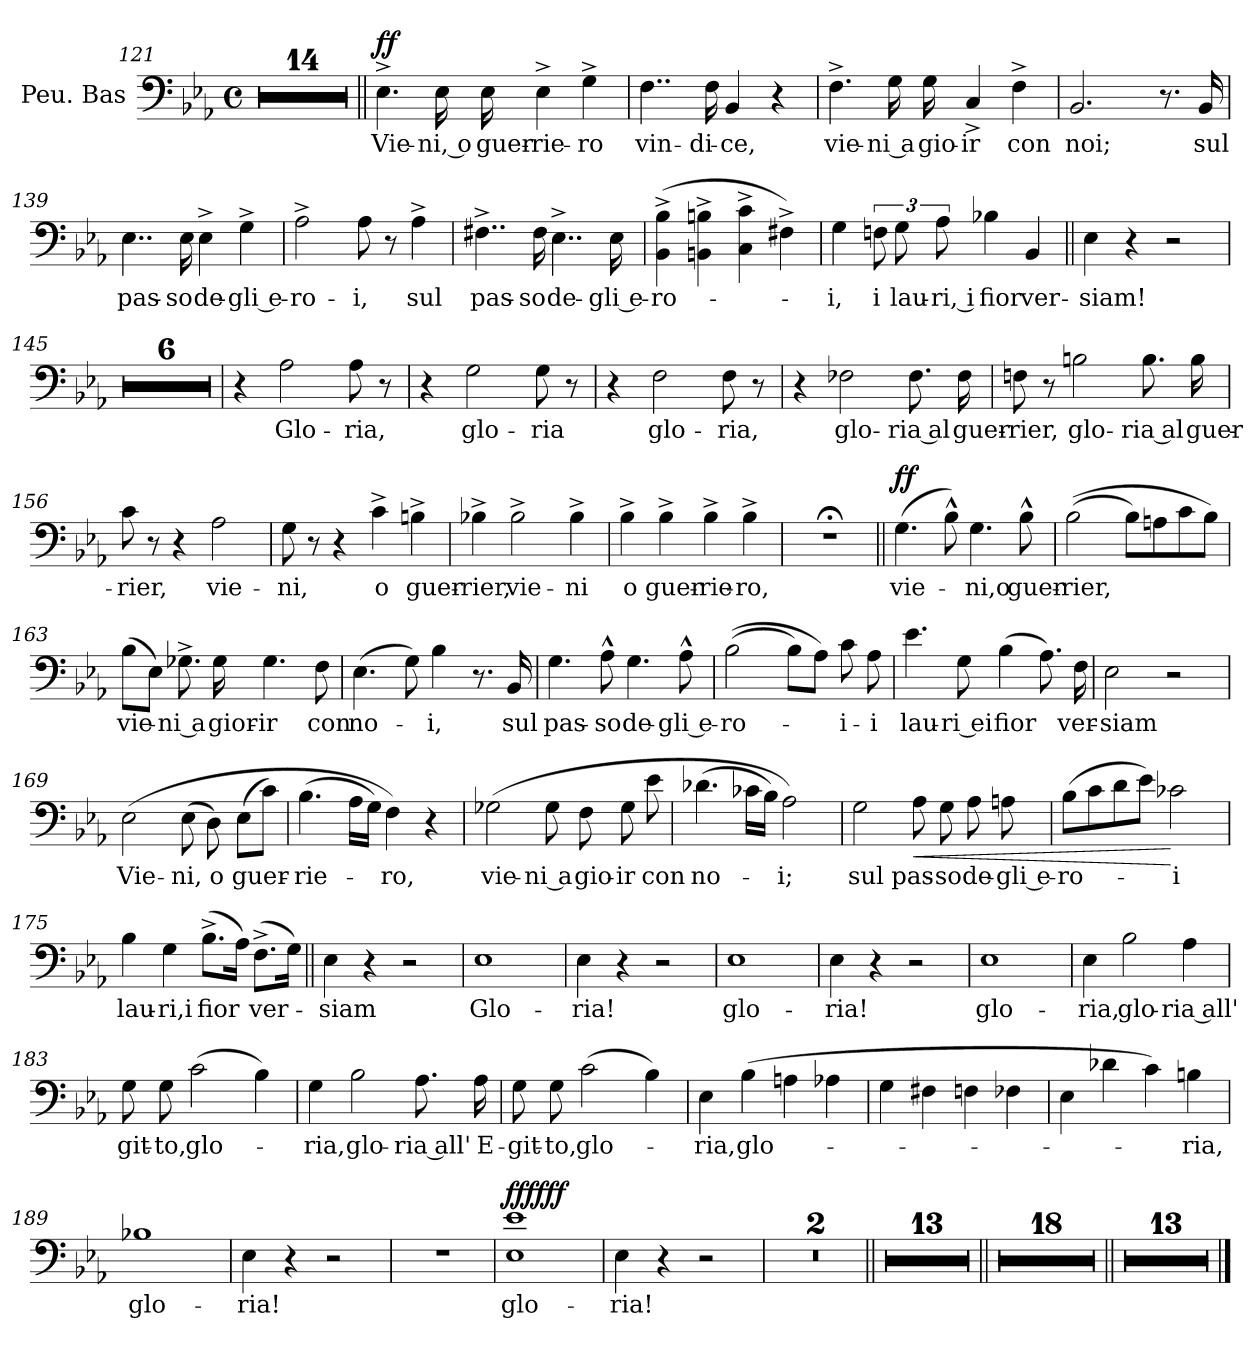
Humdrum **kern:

**kern	**text	**dynam
*part1	*part1	*part1
*staff1	*staff1	*staff1
*I"Peu. Bas	*	*
*I'Peu. Bas	*	*
*clefF4	*	*
*k[b-e-a-]	*	*
*M4/4	*	*
*met(c)	*	*
=121	=121	=121
1r	.	.
!!LO:LB:g=z
=122	=122	=122
1r	.	.
=123	=123	=123
1r	.	.
=124	=124	=124
1r	.	.
!!LO:LB:g=z
=125	=125	=125
1r	.	.
=126	=126	=126
1r	.	.
=127	=127	=127
1r	.	.
!!LO:LB:g=z
=128	=128	=128
1r	.	.
=129	=129	=129
1r	.	.
=130	=130	=130
1r	.	.
!!LO:LB:g=z
=131	=131	=131
1r	.	.
=132	=132	=132
1r	.	.
=133	=133	=133
1r	.	.
=134	=134	=134
1r	.	.
!!LO:PB:g=z
=135||	=135||	=135||
!	!LO:LY:b:color=#0055FF	!LO:DY:a
4.E-^\	Vie-	ff
!	!LO:LY:b:color=#0055FF	!
16E-\	ni, o	.
!	!LO:LY:b:color=#0055FF	!
16E-\	guer-	.
!	!LO:LY:b:color=#0055FF	!
4E-^\	-rie-	.
!	!LO:LY:b:color=#0055FF	!
4G^\	-ro	.
=136	=136	=136
!	!LO:LY:b:color=#0055FF	!
4..F\	vin-	.
!	!LO:LY:b:color=#0055FF	!
16F\	-di-	.
!	!LO:LY:b:color=#0055FF	!
4BB-/	-ce,	.
4r	.	.
=137	=137	=137
!	!LO:LY:b:color=#0055FF	!
4.F^\	vie-	.
!	!LO:LY:b:color=#0055FF	!
16G\	ni a	.
!	!LO:LY:b:color=#0055FF	!
16G\	gio-	.
!	!LO:LY:b:color=#0055FF	!
4C^/	-ir	.
!	!LO:LY:b:color=#0055FF	!
4F^\	con	.
!!LO:PB:g=z
=138	=138	=138
!	!LO:LY:b:color=#0055FF	!
2.BB-/	noi;	.
8.r	.	.
!	!LO:LY:b:color=#0055FF	!
16BB-/	sul	.
=139	=139	=139
!	!LO:LY:b:color=#0055FF	!
4..E-\	pas-	.
!	!LO:LY:b:color=#0055FF	!
16E-\	-so	.
!	!LO:LY:b:color=#0055FF	!
4E-^\	de-	.
!	!LO:LY:b:color=#0055FF	!
4G^\	gli e-	.
=140	=140	=140
!	!LO:LY:b:color=#0055FF	!
2A-^\	-ro-	.
!	!LO:LY:b:color=#0055FF	!
8A-\	-i,	.
8r	.	.
!	!LO:LY:b:color=#0055FF	!
4A-^\	sul	.
=141	=141	=141
!	!LO:LY:b:color=#0055FF	!
4..F#X^\	pas-	.
!	!LO:LY:b:color=#0055FF	!
16F#\	-so	.
!	!LO:LY:b:color=#0055FF	!
4..E-^\	de-	.
!	!LO:LY:b:color=#0055FF	!
16E-\	gli e-	.
!!LO:PB:g=z
=142	=142	=142
!	!LO:LY:b:color=#0055FF	!
(>4BB-\^ 4B-\^	-ro-	.
4BBn\^ 4Bn\^	.	.
4C\^ 4c\^	.	.
4F#X^\)	.	.
=143	=143	=143
!	!LO:LY:b:color=#0055FF	!
4G\	-i,	.
!	!LO:LY:b:color=#0055FF	!
12Fn\	i	.
!	!LO:LY:b:color=#0055FF	!
12G\	lau-	.
!	!LO:LY:b:color=#0055FF	!
12A-\	ri, i	.
!	!LO:LY:b:color=#0055FF	!
4B-X\	fior	.
!	!LO:LY:b:color=#0055FF	!
4BB-/	ver-	.
=144||	=144||	=144||
!	!LO:LY:b:color=#0055FF	!
4E-\	-siam!	.
4r	.	.
2r	.	.
!!LO:PB:g=z
=145	=145	=145
1r	.	.
=146	=146	=146
1r	.	.
=147	=147	=147
1r	.	.
!!LO:LB:g=z
=148	=148	=148
1r	.	.
=149	=149	=149
1r	.	.
=150	=150	=150
1r	.	.
!!LO:PB:g=z
=151	=151	=151
4r	.	.
!	!LO:LY:b:color=#0055FF	!
2A-\	Glo-	.
!	!LO:LY:b:color=#0055FF	!
8A-\	-ria,	.
8r	.	.
=152	=152	=152
4r	.	.
!	!LO:LY:b:color=#0055FF	!
2G\	glo-	.
!	!LO:LY:b:color=#0055FF	!
8G\	-ria	.
8r	.	.
=153	=153	=153
4r	.	.
!	!LO:LY:b:color=#0055FF	!
2F\	glo-	.
!	!LO:LY:b:color=#0055FF	!
8F\	-ria,	.
8r	.	.
=154	=154	=154
4r	.	.
!	!LO:LY:b:color=#0055FF	!
2F-X\	glo-	.
!	!LO:LY:b:color=#0055FF	!
8.F-\	ria al	.
!	!LO:LY:b:color=#0055FF	!
16F-\	guer-	.
!!LO:PB:g=z
=155	=155	=155
!	!LO:LY:b:color=#0055FF	!
8Fn\	-rier,	.
8r	.	.
!	!LO:LY:b:color=#0055FF	!
2Bn\	glo-	.
!	!LO:LY:b:color=#0055FF	!
8.B\	ria al	.
!	!LO:LY:b:color=#0055FF	!
16B\	guer-	.
=156	=156	=156
!	!LO:LY:b:color=#0055FF	!
8c\	-rier,	.
8r	.	.
4r	.	.
!	!LO:LY:b:color=#0055FF	!
2A-\	vie-	.
=157	=157	=157
!	!LO:LY:b:color=#0055FF	!
8G\	-ni,	.
8r	.	.
4r	.	.
!	!LO:LY:b:color=#0055FF	!
4c^\	o	.
!	!LO:LY:b:color=#0055FF	!
4Bn^\	guer-	.
=158	=158	=158
!	!LO:LY:b:color=#0055FF	!
4B-X^\	-rier,	.
!	!LO:LY:b:color=#0055FF	!
2B-^\	vie-	.
!	!LO:LY:b:color=#0055FF	!
4B-^\	-ni	.
=159	=159	=159
!	!LO:LY:b:color=#0055FF	!
4B-^\	o	.
!	!LO:LY:b:color=#0055FF	!
4B-^\	guer-	.
!	!LO:LY:b:color=#0055FF	!
4B-^\	-rie-	.
!	!LO:LY:b:color=#0055FF	!
4B-^\	-ro,	.
=160	=160	=160
1r;<	.	.
!!LO:PB:g=z
=161||	=161||	=161||
!	!LO:LY:b:color=#0055FF	!LO:DY:a
(>4.G\	vie-	ff
8B-^^\)	.	.
!	!LO:LY:b:color=#0055FF	!
4.G\	-ni,o	.
!	!LO:LY:b:color=#0055FF	!
8B-^^\	guer-	.
=162	=162	=162
!	!LO:LY:b:color=#0055FF	!
(>(>2B-\	-rier,	.
8B-\L)	.	.
8An\	.	.
8c\	.	.
8B-\J)	.	.
=163	=163	=163
!	!LO:LY:b:color=#0055FF	!
(>8B-\L	vie-	.
8E-\J)	.	.
!	!LO:LY:b:color=#0055FF	!
8.G-X^\	-ni a	.
!	!LO:LY:b:color=#0055FF	!
16G-\	gior-	.
!	!LO:LY:b:color=#0055FF	!
4.G-\	-ir	.
!	!LO:LY:b:color=#0055FF	!
8F\	con	.
=164	=164	=164
!	!LO:LY:b:color=#0055FF	!
(>4.E-\	no-	.
8G\)	.	.
!	!LO:LY:b:color=#0055FF	!
4B-\	-i,	.
8.r	.	.
!	!LO:LY:b:color=#0055FF	!
16BB-/	sul	.
!!LO:PB:g=z
=165	=165	=165
!	!LO:LY:b:color=#0055FF	!
4.G\	pas-	.
!	!LO:LY:b:color=#0055FF	!
8A-^^\	-so	.
!	!LO:LY:b:color=#0055FF	!
4.G\	de-	.
!	!LO:LY:b:color=#0055FF	!
8A-^^\	-gli e-	.
=166	=166	=166
!	!LO:LY:b:color=#0055FF	!
(>(>2B-\	-ro-	.
8B-\L)	.	.
8A-\J)	.	.
!	!LO:LY:b:color=#0055FF	!
8c\	-i-	.
!	!LO:LY:b:color=#0055FF	!
8A-\	-i	.
=167	=167	=167
!	!LO:LY:b:color=#0055FF	!
4.e-\	lau-	.
!	!LO:LY:b:color=#0055FF	!
8G\	-ri ei	.
!	!LO:LY:b:color=#0055FF	!
(>4B-\	fior	.
8.A-\)	.	.
!	!LO:LY:b:color=#0055FF	!
16F\	ver-	.
=168	=168	=168
!	!LO:LY:b:color=#0055FF	!
2E-\	-siam	.
2r	.	.
!!LO:PB:g=z
=169	=169	=169
!	!LO:LY:b:color=#0055FF	!
(>2E-\	Vie-	.
!	!LO:LY:b:color=#0055FF	!
(>8E-\	-ni,	.
!	!LO:LY:b:color=#0055FF	!
8D\)	o	.
!	!LO:LY:b:color=#0055FF	!
(>8E-\L	guer-	.
8c\J)	.	.
=170	=170	=170
!	!LO:LY:b:color=#0055FF	!
(>4.B-\	-rie-	.
16A-\LL	.	.
16G\JJ)	.	.
!	!LO:LY:b:color=#0055FF	!
4F\)	-ro,	.
4r	.	.
=171	=171	=171
!	!LO:LY:b:color=#0055FF	!
(>2G-X\	vie-	.
!	!LO:LY:b:color=#0055FF	!
8G-\	-ni a	.
!	!LO:LY:b:color=#0055FF	!
8F\	gio-	.
!	!LO:LY:b:color=#0055FF	!
8G-\	-ir	.
!	!LO:LY:b:color=#0055FF	!
8e-\	con	.
=172	=172	=172
!	!LO:LY:b:color=#0055FF	!
(>4.d-X\	no-	.
16c-X\LL	.	.
16B-\JJ)	.	.
!	!LO:LY:b:color=#0055FF	!
2A-\)	-i;	.
!!LO:PB:g=z
=173	=173	=173
!	!LO:LY:b:color=#0055FF	!
2G\	sul	.
!	!LO:LY:b:color=#0055FF	!LO:HP:b
8A-\	pas-	<
!	!LO:LY:b:color=#0055FF	!
8G\	-so	.
!	!LO:LY:b:color=#0055FF	!
8A-\	de-	.
!	!LO:LY:b:color=#0055FF	!
8An\	gli e-	.
=174	=174	=174
!	!LO:LY:b:color=#0055FF	!
(>8B-\L	ro-	.
8c\	.	.
8d\	.	.
8e-\J)	.	.
!	!LO:LY:b:color=#0055FF	!
2c-X\	-i	[
=175	=175	=175
!	!LO:LY:b:color=#0055FF	!
4B-\	lau-	.
!	!LO:LY:b:color=#0055FF	!
4G\	-ri,i	.
!	!LO:LY:b:color=#0055FF	!
(>8.B-^\L	fior	.
16A-\Jk)	.	.
!	!LO:LY:b:color=#0055FF	!
(>8.F^\L	ver-	.
16G\Jk)	.	.
!!LO:PB:g=z
=176||	=176||	=176||
!	!LO:LY:b:color=#0055FF	!
4E-\	siam	.
4r	.	.
2r	.	.
=177	=177	=177
!	!LO:LY:b:color=#0055FF	!
1E-	Glo-	.
=178	=178	=178
!	!LO:LY:b:color=#0055FF	!
4E-\	-ria!	.
4r	.	.
2r	.	.
=179	=179	=179
!	!LO:LY:b:color=#0055FF	!
1E-	glo-	.
!!LO:PB:g=z
=180	=180	=180
!	!LO:LY:b:color=#0055FF	!
4E-\	-ria!	.
4r	.	.
2r	.	.
=181	=181	=181
!	!LO:LY:b:color=#0055FF	!
1E-	glo-	.
=182	=182	=182
!	!LO:LY:b:color=#0055FF	!
4E-\	ria,	.
!	!LO:LY:b:color=#0055FF	!
2B-\	glo-	.
!	!LO:LY:b:color=#0055FF	!
4A-\	ria all'	.
=183	=183	=183
!	!LO:LY:b:color=#0055FF	!
8G\	git-	.
!	!LO:LY:b:color=#0055FF	!
8G\	-to,	.
!	!LO:LY:b:color=#0055FF	!
(>2c\	glo-	.
4B-\)	.	.
!!LO:PB:g=z
=184	=184	=184
!	!LO:LY:b:color=#0055FF	!
4G\	-ria,	.
!	!LO:LY:b:color=#0055FF	!
2B-\	glo-	.
!	!LO:LY:b:color=#0055FF	!
8.A-\	ria all'	.
!	!LO:LY:b:color=#0055FF	!
16A-\	E-	.
=185	=185	=185
!	!LO:LY:b:color=#0055FF	!
8G\	-git-	.
!	!LO:LY:b:color=#0055FF	!
8G\	-to,	.
!	!LO:LY:b:color=#0055FF	!
(>2c\	glo-	.
4B-\)	.	.
=186	=186	=186
!	!LO:LY:b:color=#0055FF	!
4E-\	-ria,	.
!	!LO:LY:b:color=#0055FF	!
(>4B-\	glo-	.
4An\	.	.
4A-X\	.	.
!!LO:PB:g=z
=187	=187	=187
4G\	.	.
4F#X\	.	.
4Fn\	.	.
4F-X\	.	.
=188	=188	=188
4E-\	.	.
4d-X\	.	.
4c\)	.	.
!	!LO:LY:b:color=#0055FF	!
4Bn\	-ria,	.
=189	=189	=189
!	!LO:LY:b:color=#0055FF	!
1B-X	glo-	.
!!LO:PB:g=z
=190	=190	=190
!	!LO:LY:b:color=#0055FF	!
4E-\	-ria!	.
4r	.	.
2r	.	.
=191	=191	=191
1r	.	.
=192	=192	=192
!	!LO:LY:b:color=#0055FF	!LO:DY:a
*^	*	*
!	!	!	!LO:DY:n=1:a
1e-	1E-	glo-	fff fff
*v	*v	*	*
=193	=193	=193
*^	*	*
!	!	!LO:LY:b:color=#0055FF	!
*v	*v	*	*
4E-\	-ria!	.
4r	.	.
2r	.	.
!!LO:PB:g=z
=194	=194	=194
1r	.	.
=195	=195	=195
1r	.	.
=196||	=196||	=196||
1r	.	.
=197	=197	=197
1r	.	.
!!LO:LB:g=z
=198	=198	=198
1r	.	.
=199	=199	=199
1r	.	.
=200	=200	=200
1r	.	.
=201	=201	=201
1r	.	.
!!LO:LB:g=z
=202	=202	=202
1r	.	.
=203	=203	=203
1r	.	.
=204	=204	=204
1r	.	.
=205	=205	=205
1r	.	.
!!LO:LB:g=z
=206	=206	=206
1r	.	.
=207	=207	=207
1r	.	.
=208	=208	=208
1r	.	.
=209||	=209||	=209||
1r	.	.
!!LO:LB:g=z
=210	=210	=210
1r	.	.
=211	=211	=211
1r	.	.
=212	=212	=212
1r	.	.
!!LO:PB:g=z
=213	=213	=213
1r	.	.
=214	=214	=214
1r	.	.
=215	=215	=215
1r	.	.
=216	=216	=216
1r	.	.
!!LO:LB:g=z
=217	=217	=217
1r	.	.
=218	=218	=218
1r	.	.
=219	=219	=219
1r	.	.
=220	=220	=220
1r	.	.
!!LO:LB:g=z
=221	=221	=221
1r	.	.
=222	=222	=222
1r	.	.
=223	=223	=223
1r	.	.
=224	=224	=224
1r	.	.
!!LO:LB:g=z
=225	=225	=225
1r	.	.
=226	=226	=226
1r	.	.
=227||	=227||	=227||
1r	.	.
=228	=228	=228
1r	.	.
!!LO:PB:g=z
=229	=229	=229
1r	.	.
=230	=230	=230
1r	.	.
=231	=231	=231
1r	.	.
=232	=232	=232
1r	.	.
!!LO:PB:g=z
=233	=233	=233
1r	.	.
=234	=234	=234
1r	.	.
=235	=235	=235
1r	.	.
=236	=236	=236
1r	.	.
!!LO:LB:g=z
=237	=237	=237
1r	.	.
=238	=238	=238
1r	.	.
=239	=239	=239
1r	.	.
==	==	==
*-	*-	*-
